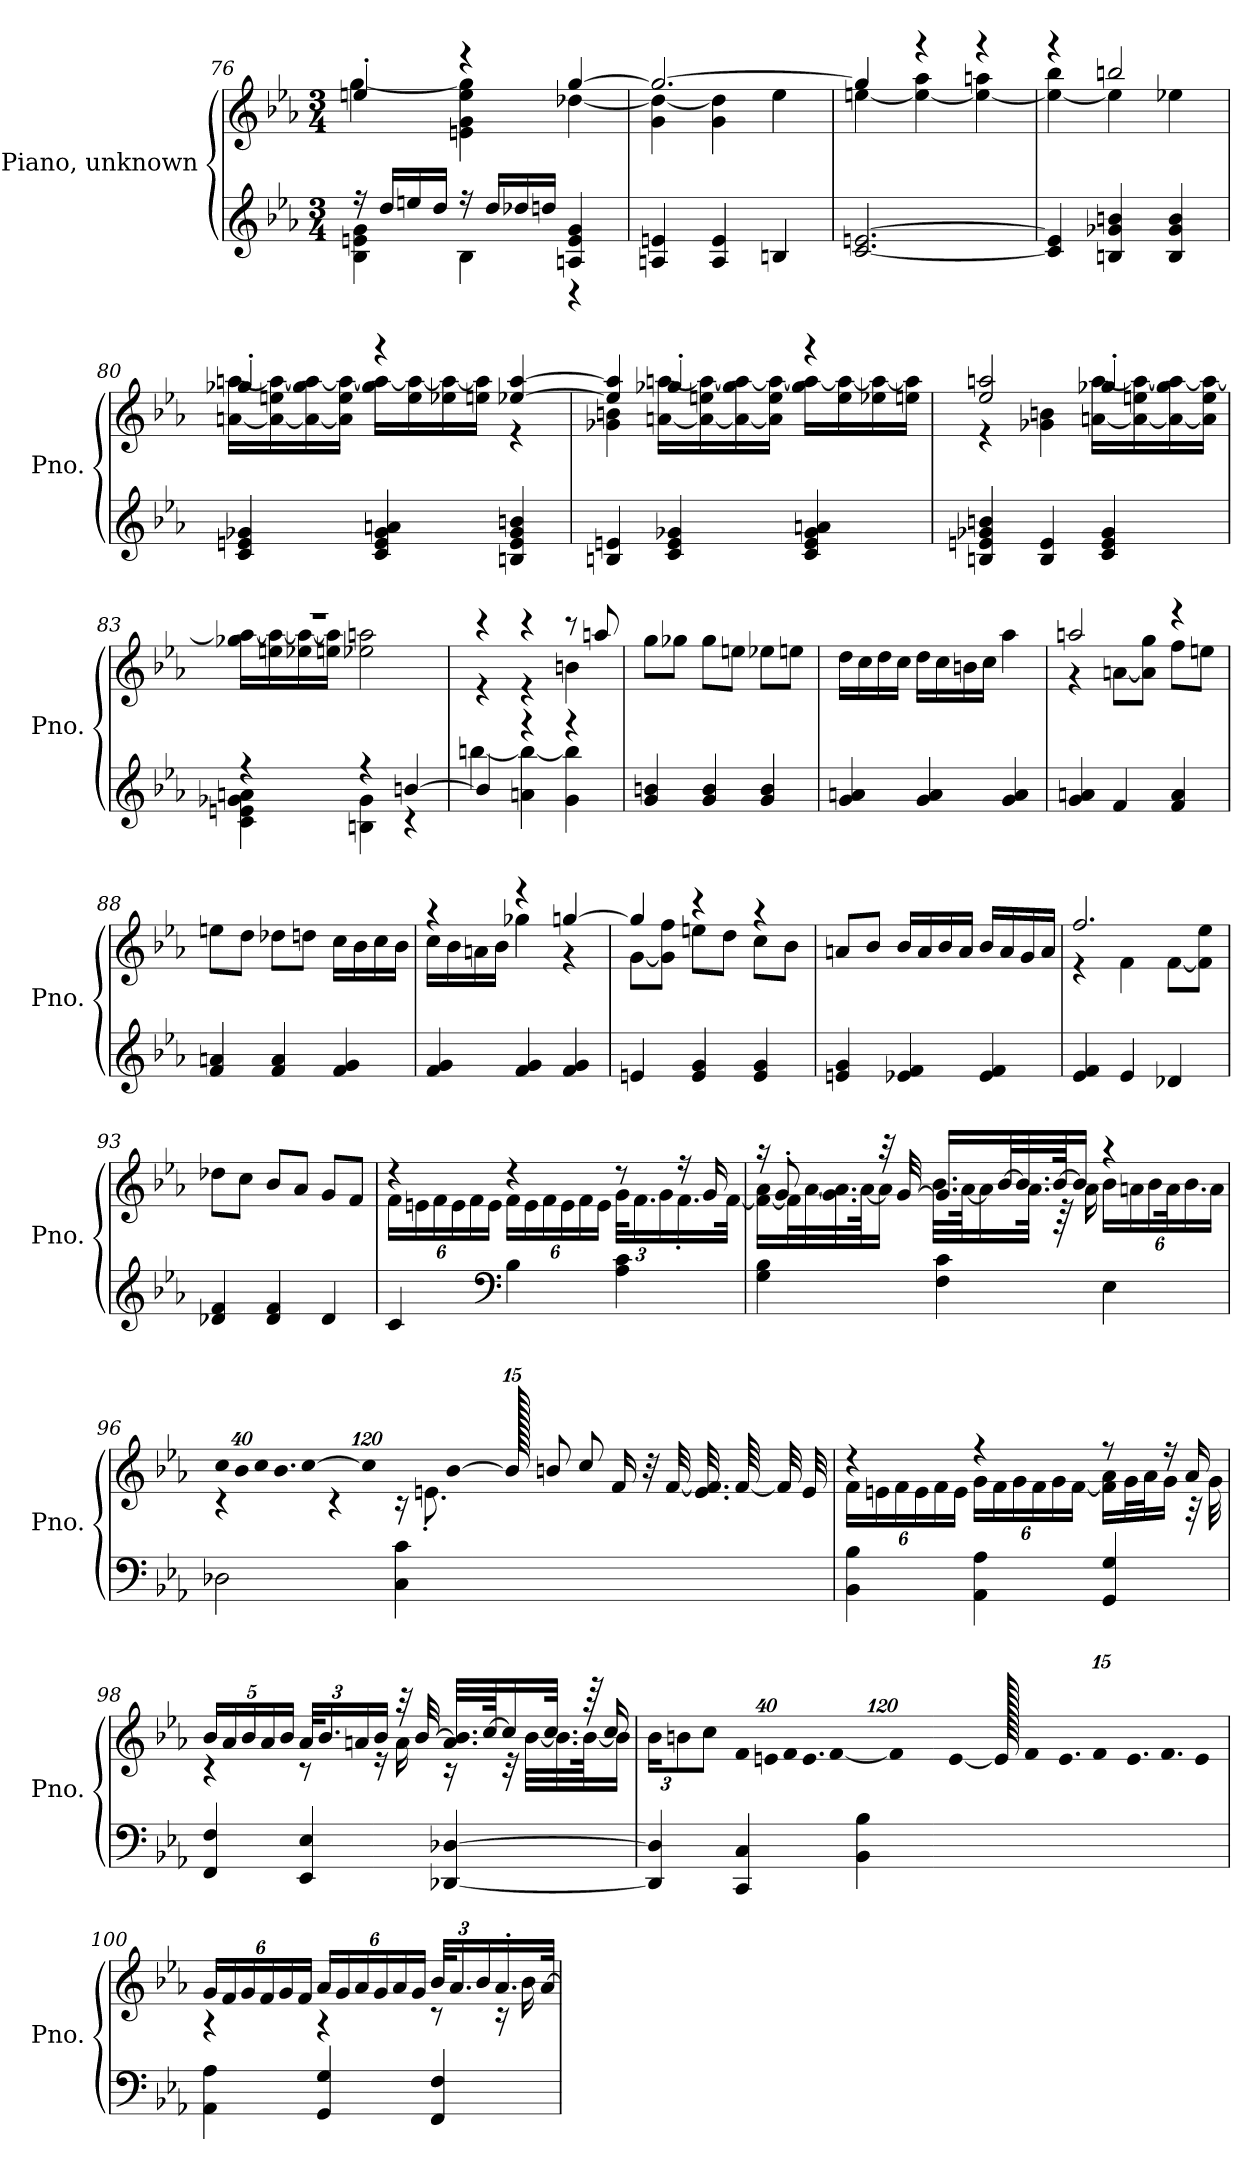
**kern	**kern
*part1	*part1
*staff2	*staff1
*I"Piano, unknown	*
*I'Pno.	*
!!LO:LB:g=z
*clefG2	*clefG2
*k[b-e-a-]	*k[b-e-a-]
*M3/4	*M3/4
=76	=76
*^	*^
16r	4B-\ 4en\ 4g\	4een'/	[4gg\
16dd/LL	.	.	.
16een/	.	.	.
16dd/JJ	.	.	.
16r	4B-\	4r	4en\ 4g\ 4ee\ 4gg\]
16dd/LL	.	.	.
16dd-X/	.	.	.
16ddn/JJ	.	.	.
4An/ 4e/ 4g/	4r	[4gg/	[4dd-X\
*v	*v	*	*
=77	=77	=77
4An/ 4en/	2.gg/_	4g\ 4dd-\_
4A/ 4e/	.	4g\ 4dd-\]
4Bn/	.	4ee-\
=78	=78	=78
[2.c/ [2.en/	4gg/]	[4een\
.	4r	4ee\_ 4aa-\
.	4r	4ee\_ 4aan\
=79	=79	=79
4c/] 4e/]	4r	4ee\_ 4bb-\
4Bn/ 4g-X/ 4bn/	2bbn/	4ee\]
4B/ 4g-/ 4b/	.	4ee-X\
!!LO:LB:g=z	!!
=80	=80	=80
4c/ 4en/ 4g-X/	4gg-X'/	[16an\ [16aan\LL
.	.	16a\_ 16een\ 16aa\_
.	.	16a\_ 16gg-\ 16aa\_
.	.	16a\] 16ee\ 16aa\_JJ
4c/ 4e/ 4g-/ 4an/	4r	16gg-\ 16aa\_LL
.	.	16ee\ 16aa\_
.	.	16ee-X\ 16aa\_
.	.	16een\ 16aa\]JJ
4Bn/ 4e/ 4g-/ 4bn/	[4ee-X/ [4aa/	4r
=81	=81	=81
4Bn/ 4en/	4ee-/] 4aa/]	4g-X\ 4bn\
4c/ 4e/ 4g-X/	4gg-X'/	[16an\ [16aan\LL
.	.	16a\_ 16een\ 16aa\_
.	.	16a\_ 16gg-\ 16aa\_
.	.	16a\] 16ee\ 16aa\_JJ
4c/ 4e/ 4g-/ 4an/	4r	16gg-\ 16aa\_LL
.	.	16ee\ 16aa\_
.	.	16ee-X\ 16aa\_
.	.	16een\ 16aa\]JJ
!!LO:LB:g=z	!!
=82	=82	=82
4Bn/ 4en/ 4g-X/ 4bn/	2ee-/ 2aan/	4r
4B/ 4e/	.	4g-X\ 4bn\
4c/ 4e/ 4g-/	4gg-X'/	[16an\ [16aa\LL
.	.	16a\_ 16een\ 16aa\_
.	.	16a\_ 16gg-\ 16aa\_
.	.	16a\] 16ee\ 16aa\_JJ
=83	=83	=83
*^	*	*
4r	4c\ 4en\ 4g-X\ 4an\	2.r	16gg-X\ 16aa\_LL
.	.	.	16een\ 16aa\_
.	.	.	16ee-X\ 16aa\_
.	.	.	16een\ 16aa\]JJ
4r	4Bn\ 4g-\	.	2ee-X\ 2aan\
[4bn/	4r	.	.
=84	=84	=84	=84
4b/]	[4bbn\	4r	4r
4r	4an\ 4bb\_	4r	4r
4r	4g\ 4bb\]	8r	4bn\
.	.	8aan/	.
*v	*v	*	*
*	*v	*v
=85	=85
4g/ 4bn/	8gg\L
.	8gg-X\J
4g/ 4b/	8gg-\L
.	8een\J
4g/ 4b/	8ee-X\L
.	8een\J
!!LO:PB:g=z
=86	=86
4g/ 4an/	16dd\LL
.	16cc\
.	16dd\
.	16cc\JJ
4g/ 4a/	16dd\LL
.	16cc\
.	16bn\
.	16cc\JJ
4g/ 4a/	4aa-\
=87	=87
*	*^
4g/ 4an/	2aan/	4r
4f/	.	[8an\L
.	.	8a\] 8gg\J
4f/ 4a/	4r	8ff\L
.	.	8een\J
*	*v	*v
=88	=88
4f/ 4an/	8een\L
.	8dd\J
4f/ 4a/	8dd-X\L
.	8ddn\J
4f/ 4g/	16cc\LL
.	16b-\
.	16cc\
.	16b-\JJ
=89	=89
*	*^
4f/ 4g/	4r	16cc\LL
.	.	16b-\
.	.	16an\
.	.	16b-\JJ
4f/ 4g/	4r	4gg-X\
4f/ 4g/	[4ggn/	4r
!!LO:LB:g=z	!!
=90	=90	=90
4en/	4gg/]	[8g\L
.	.	8g\] 8ff\J
4e/ 4g/	4r	8een\L
.	.	8dd\J
4e/ 4g/	4r	8cc\L
.	.	8b-\J
*	*v	*v
=91	=91
4en/ 4g/	8an/L
.	8b-/J
4e-X/ 4f/	16b-/LL
.	16a/
.	16b-/
.	16a/JJ
4e-/ 4f/	16b-/LL
.	16a/
.	16g/
.	16a/JJ
=92	=92
*	*^
4e-/ 4f/	2.ff/	4r
4e-/	.	4f\
4d-X/	.	[8f\L
.	.	8f\] 8ee-\J
*	*v	*v
=93	=93
4d-X/ 4f/	8dd-X\L
.	8cc\J
4d-/ 4f/	8b-/L
.	8a-/J
4d-/	8g/L
.	8f/J
!!LO:LB:g=z
=94	=94
*	*^
*	*	*Xbrackettup
4c/	4r	24f\LL
.	.	24en\
.	.	24f\
.	.	24e\
.	.	24f\
.	.	24e\JJ
*clefF4	*	*
4B-\	4r	24f\LL
.	.	24e\
.	.	24f\
.	.	24e\
.	.	24f\
.	.	24e\JJ
4A-\ 4c\	8r	48g\KLL
.	.	24.f\
.	.	24g\
.	16r	16.f'\
.	16g/	.
.	.	[32f\JJk
!!LO:LB:g=z	!!
=95	=95	=95
4G\ 4B-\	16r	16f\_ 16a-\LL
.	8g'/	32f\L]
.	.	[32a-\
.	.	32.g\ 32.a-\]
.	.	[64a-\JK
.	32r	16a-\JJ]
.	[32g/	.
4F\ 4c\	16.g/LL]	32.b-\LLL
.	.	[64a-\JK
.	.	16a-\]
.	[32b-/L	.
.	32.b-/]	32.a-\JJk
.	[64b-/JK	64r
.	16b-/JJ]	16a-\
4E-\	4r	24b-\LL
.	.	24an\
.	.	24b-\
.	.	48a\K
.	.	24.b-\
.	.	24a\JJ
!!LO:LB:g=z	!!
=96	=96	=96
!	!LO:N:vis=32	!
2D-X\	640%23cc/LLL	4r
!	!LO:N:vis=32	!
.	640%23b-/	.
!	!LO:N:vis=32	!
.	640%23cc/	.
!	!LO:N:vis=32.	!
.	1920%103b-/	.
!	!LO:N:vis=64	!
.	[960%17cc/L	.
!	!LO:N:vis=64	!
.	960%17cc/J]	.
.	[320%17b-/JJ	.
.	1920b-/]	4r
.	8bn/L	.
.	8cc/J	.
4C\ 4c\	.	16r
.	16f/	.
.	.	8.en'\
.	32r	.
.	[32f/LLL	.
.	32.e/ 32.f/]	.
.	[64f/K	.
.	32f/]	.
.	32e/JJJ	.
1920ryy	.	1920ryy
=97	=97	=97
4BB-\ 4B-\	4r	24f\LL
.	.	24en\
.	.	24f\
.	.	24e\
.	.	24f\
.	.	24e\JJ
4AA-\ 4A-\	4r	24g\LL
.	.	24f\
.	.	24g\
.	.	24f\
.	.	24g\
.	.	[24f\JJ
4GG/ 4G/	8r	16f\] 16a-\LL
.	.	32g\L
.	.	32a-\J
.	16r	16g\JJ
.	16a-/	32r
.	.	32g\
!!LO:LB:g=z	!!
=98	=98	=98
4FF/ 4F/	20b-/LL	4r
.	20a-/	.
.	20b-/	.
.	20a-/	.
.	20b-/JJ	.
4EE-/ 4E-/	48a-/KLL	8r
.	24.b-/	.
.	24an/	.
.	16b-/JJ	16r
.	32r	16a\
.	[32b-/	.
[4DD-X/ [4D-X/	32.a/ 32.b-/]LLL	16r
.	[64cc/JK	.
.	16cc/]	32r
.	.	[32b-\LLL
.	32.cc/JJk	32.b-\]
.	64r	[64b-\JK
.	16cc/	16b-\JJ]
*	*v	*v
=99	=99
4DD-/] 4D-/]	24b-\KL
.	12bn\
.	8cc\J
!	!LO:N:vis=32
4CC/ 4C/	640%23f/LLL
!	!LO:N:vis=32
.	640%23en/
!	!LO:N:vis=32
.	640%23f/
!	!LO:N:vis=32.
.	1920%103e/
!	!LO:N:vis=64
.	[960%17f/L
!	!LO:N:vis=64
.	960%17f/J]
.	[320%17e/JJ
4BB-\ 4B-\	1920e/]
!	!LO:N:vis=32
.	640%23f/LLL
!	!LO:N:vis=32.
.	1920%103e/
!	!LO:N:vis=64
.	960%17f/K
!	!LO:N:vis=32.
.	1920%103e/
!	!LO:N:vis=32.
.	1920%103f/
!	!LO:N:vis=32
.	640%23e/JJJ
960ryy	.
!!LO:PB:g=z
=100	=100
*	*^
4AA-\ 4A-\	24g/LL	4r
.	24f/	.
.	24g/	.
.	24f/	.
.	24g/	.
.	24f/JJ	.
4GG/ 4G/	24a-/LL	4r
.	24g/	.
.	24a-/	.
.	24g/	.
.	24a-/	.
.	24g/JJ	.
4FF/ 4F/	48b-/KLL	8r
.	24.a-/	.
.	24b-/	.
.	16.a-'/	16r
.	.	16b-\
.	[32a-/JJk	.
*	*v	*v
=	=
*-	*-
